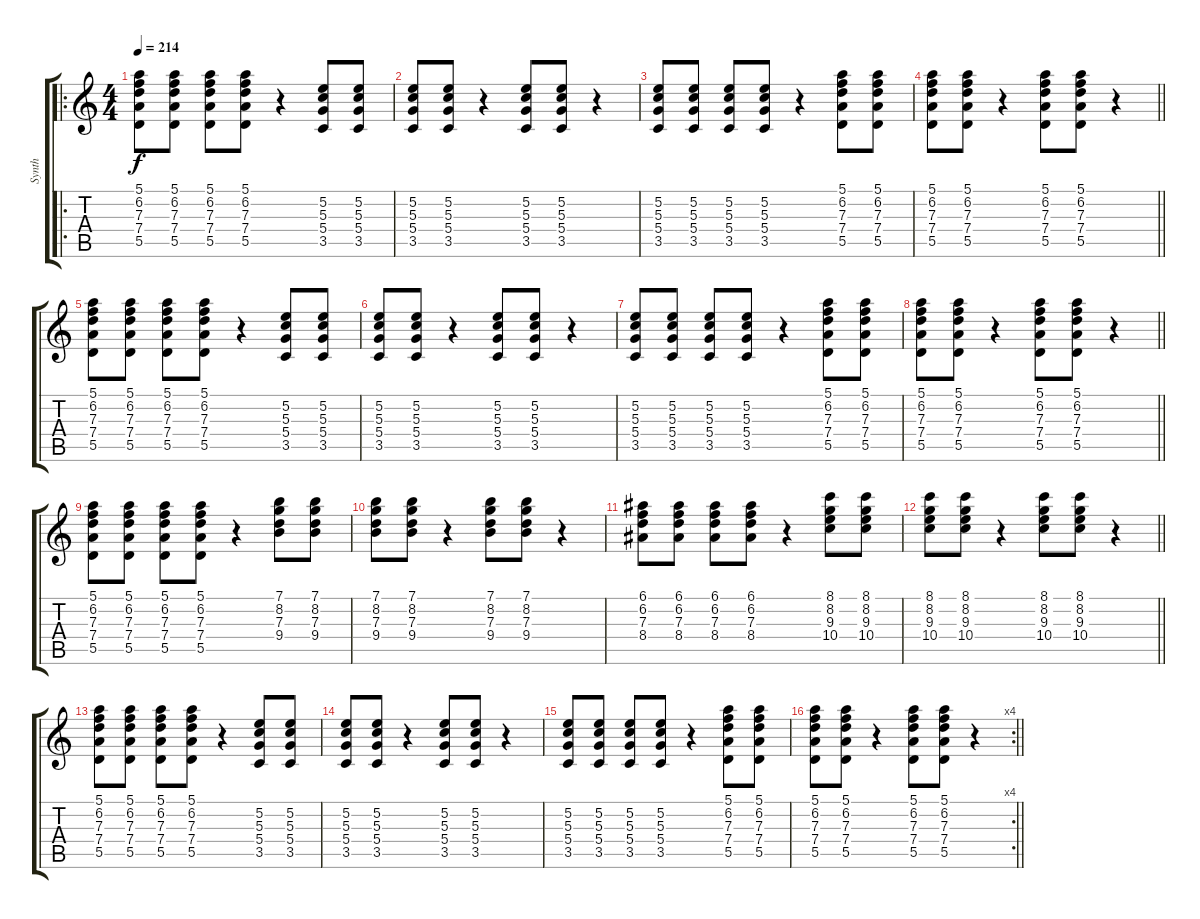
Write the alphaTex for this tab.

\track ("Synth" "Synth") {instrument synthbass2}
\staff {score tabs}
\tuning (E4 B3 G3 D3 A2 E2) {hide}
\ro
\ts (4 4)
\section ("" "")
\tempo 214
\clef g2
\ks c
(5.1 6.2 7.3 7.4 5.5).8{dy f} (5.1 6.2 7.3 7.4 5.5).8 (5.1 6.2 7.3 7.4 5.5).8 (5.1 6.2 7.3 7.4 5.5).8 r.4 (5.2 5.3 5.4 3.5).8 (5.2 5.3 5.4 3.5).8 |
(5.2 5.3 5.4 3.5).8 (5.2 5.3 5.4 3.5).8 r.4 (5.2 5.3 5.4 3.5).8 (5.2 5.3 5.4 3.5).8 r.4 |
(5.2 5.3 5.4 3.5).8 (5.2 5.3 5.4 3.5).8 (5.2 5.3 5.4 3.5).8 (5.2 5.3 5.4 3.5).8 r.4 (5.1 6.2 7.3 7.4 5.5).8 (5.1 6.2 7.3 7.4 5.5).8 |
\barLineRight lightlight
(5.1 6.2 7.3 7.4 5.5).8 (5.1 6.2 7.3 7.4 5.5).8 r.4 (5.1 6.2 7.3 7.4 5.5).8 (5.1 6.2 7.3 7.4 5.5).8 r.4 |
(5.1 6.2 7.3 7.4 5.5).8 (5.1 6.2 7.3 7.4 5.5).8 (5.1 6.2 7.3 7.4 5.5).8 (5.1 6.2 7.3 7.4 5.5).8 r.4 (5.2 5.3 5.4 3.5).8 (5.2 5.3 5.4 3.5).8 |
(5.2 5.3 5.4 3.5).8 (5.2 5.3 5.4 3.5).8 r.4 (5.2 5.3 5.4 3.5).8 (5.2 5.3 5.4 3.5).8 r.4 |
(5.2 5.3 5.4 3.5).8 (5.2 5.3 5.4 3.5).8 (5.2 5.3 5.4 3.5).8 (5.2 5.3 5.4 3.5).8 r.4 (5.1 6.2 7.3 7.4 5.5).8 (5.1 6.2 7.3 7.4 5.5).8 |
\barLineRight lightlight
(5.1 6.2 7.3 7.4 5.5).8 (5.1 6.2 7.3 7.4 5.5).8 r.4 (5.1 6.2 7.3 7.4 5.5).8 (5.1 6.2 7.3 7.4 5.5).8 r.4 |
(5.1 6.2 7.3 7.4 5.5).8 (5.1 6.2 7.3 7.4 5.5).8 (5.1 6.2 7.3 7.4 5.5).8 (5.1 6.2 7.3 7.4 5.5).8 r.4 (7.1 8.2 7.3 9.4).8 (7.1 8.2 7.3 9.4).8 |
(7.1 8.2 7.3 9.4).8 (7.1 8.2 7.3 9.4).8 r.4 (7.1 8.2 7.3 9.4).8 (7.1 8.2 7.3 9.4).8 r.4 |
(6.1 6.2 7.3 8.4).8 (6.1 6.2 7.3 8.4).8 (6.1 6.2 7.3 8.4).8 (6.1 6.2 7.3 8.4).8 r.4 (8.1 8.2 9.3 10.4).8 (8.1 8.2 9.3 10.4).8 |
\barLineRight lightlight
(8.1 8.2 9.3 10.4).8 (8.1 8.2 9.3 10.4).8 r.4 (8.1 8.2 9.3 10.4).8 (8.1 8.2 9.3 10.4).8 r.4 |
(5.1 6.2 7.3 7.4 5.5).8 (5.1 6.2 7.3 7.4 5.5).8 (5.1 6.2 7.3 7.4 5.5).8 (5.1 6.2 7.3 7.4 5.5).8 r.4 (5.2 5.3 5.4 3.5).8 (5.2 5.3 5.4 3.5).8 |
(5.2 5.3 5.4 3.5).8 (5.2 5.3 5.4 3.5).8 r.4 (5.2 5.3 5.4 3.5).8 (5.2 5.3 5.4 3.5).8 r.4 |
(5.2 5.3 5.4 3.5).8 (5.2 5.3 5.4 3.5).8 (5.2 5.3 5.4 3.5).8 (5.2 5.3 5.4 3.5).8 r.4 (5.1 6.2 7.3 7.4 5.5).8 (5.1 6.2 7.3 7.4 5.5).8 |
\rc 4
\barLineRight lightlight
(5.1 6.2 7.3 7.4 5.5).8 (5.1 6.2 7.3 7.4 5.5).8 r.4 (5.1 6.2 7.3 7.4 5.5).8 (5.1 6.2 7.3 7.4 5.5).8 r.4
